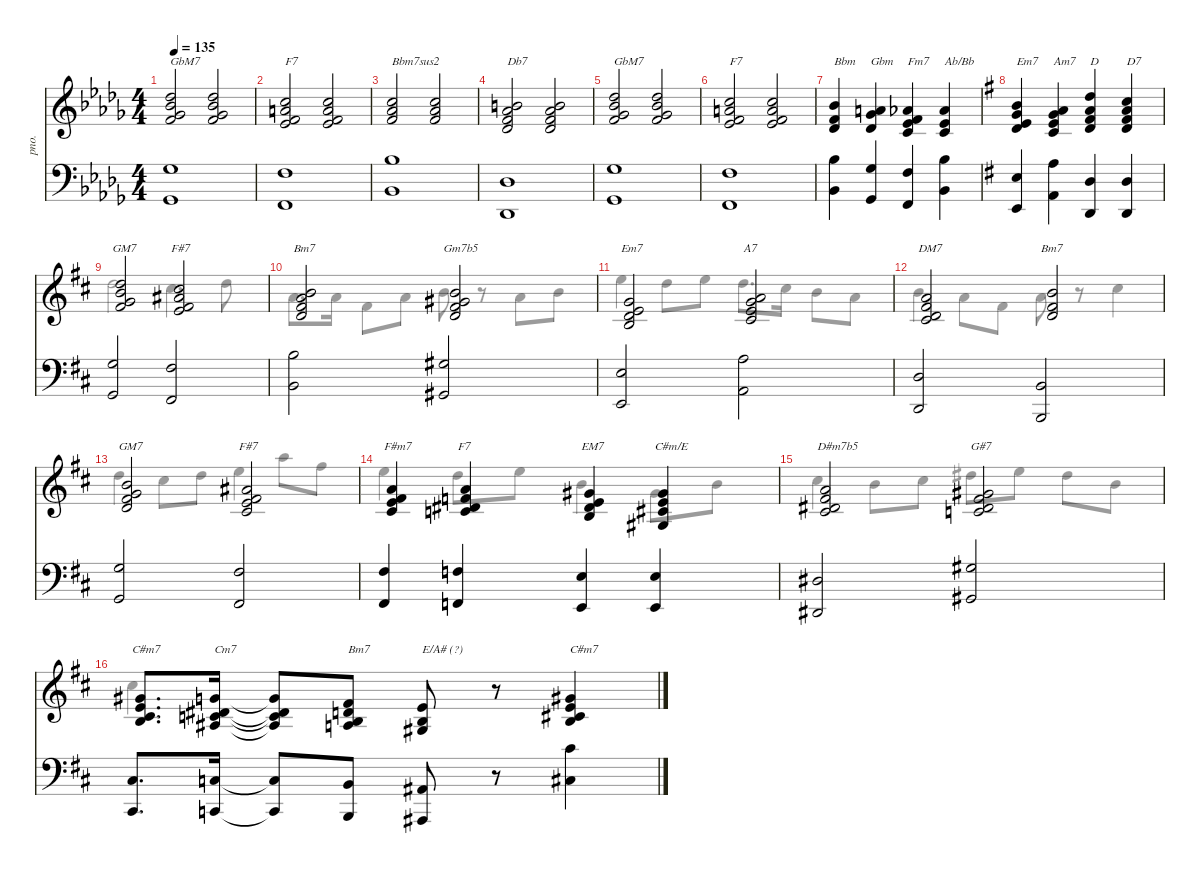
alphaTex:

\defaultSystemsLayout 4
\hideDynamics
\bracketExtendMode nobrackets
\track ("Acoustic Piano" "pno.") {instrument acousticgrandpiano}
\staff {score}
\tuning (E4 B3 G3 D3 A2 E2)
\voice
\ts (4 4)
\tempo 135
\clef g2
\ks bbminor
(6.1{acc b} 15.4{acc forcenatural} 14.2{acc b} 11.3{acc b}).2{txt "GbM7" dy mf instrument acousticgrandpiano} (1.1{acc forcenatural} 7.2{acc b} 15.3{acc b} 23.4{acc b}).2 |
(1.1{acc forcenatural} 10.2{acc forcenatural} 17.3{acc forcenatural} 13.4{acc b}).2{txt "F7"} (1.1{acc forcenatural} 10.2{acc forcenatural} 17.3{acc forcenatural} 13.4{acc b}).2 |
(1.1{acc forcenatural} 9.2{acc b} 17.3{acc forcenatural}).2{txt "Bbm7sus2"} (1.1{acc forcenatural} 9.2{acc b} 17.3{acc forcenatural}).2 |
(1.1{acc forcenatural} 13.3{acc b} 21.4{acc forcenatural} 2.2{acc b}).2{txt "Db7"} (2.2{acc b} 1.1{acc forcenatural} 18.4{acc b} 16.3{acc forcenatural}).2 |
(6.1{acc b} 15.4{acc forcenatural} 14.2{acc b} 11.3{acc b}).2{txt "GbM7"} (1.1{acc forcenatural} 7.2{acc b} 15.3{acc b} 23.4{acc b}).2 |
(1.1{acc forcenatural} 10.2{acc forcenatural} 17.3{acc forcenatural} 13.4{acc b}).2{txt "F7"} (1.1{acc forcenatural} 10.2{acc forcenatural} 17.3{acc forcenatural} 13.4{acc b}).2 |
(2.2{acc b} 1.1{acc forcenatural} 15.3{acc b}).4{txt "Bbm"} (2.2{acc b} 11.3{acc b} 19.4{acc forcenatural}).4{txt "Gbm"} (1.2{acc forcenatural} 8.3{acc b} 18.4{acc b} 1.1{acc forcenatural}).4{txt "Fm7"} (1.2{acc forcenatural} 8.3{acc b} 4.1{acc b}).4{txt "Ab/Bb"} |
\ks g
(3.2{acc forcenatural} 0.1{acc forcenatural} 12.3{acc forcenatural} 21.4{acc forcenatural}).4{txt "Em7"} (1.2{acc forcenatural} 3.1{acc forcenatural} 9.3{acc forcenatural} 19.4{acc forcenatural}).4{txt "Am7"} (3.2{acc forcenatural} 2.1{acc #} 14.3{acc forcenatural} 24.4{acc forcenatural}).4{txt "D"} (3.2{acc forcenatural} 2.1{acc #} 14.3{acc forcenatural} 22.4{acc forcenatural}).4{txt "D7"} |
\ks bminor
(2.1{acc #} 8.2{acc forcenatural} 16.3{acc forcenatural} 24.4{acc forcenatural}).2{txt "GM7"} (2.1{acc #} 11.2{acc #} 18.3{acc #} 14.4{acc forcenatural}).2{txt "F#7"} |
(5.1{acc forcenatural} 11.3{acc #} 12.4{acc forcenatural} 12.2{acc forcenatural}).2{txt "Bm7"} (9.2{acc #} 11.3{acc #} 7.1{acc forcenatural} 12.4{acc forcenatural}).2{txt "Gm7b5"} |
(3.1{acc forcenatural} 9.3{acc forcenatural} 9.4{acc forcenatural} 22.6{acc forcenatural}).2{txt "Em7"} (11.4{acc #} 9.3{acc forcenatural} 10.2{acc forcenatural} 3.1{acc forcenatural}).2{txt "A7"} |
(7.3{acc forcenatural} 7.2{acc #} 5.1{acc forcenatural} 11.4{acc #}).2{txt "DM7"} (7.3{acc forcenatural} 2.1{acc #} 12.2{acc forcenatural}).2{txt "Bm7"} |
(7.3{acc forcenatural} 8.2{acc forcenatural} 2.1{acc #} 21.4{acc forcenatural}).2{txt "GM7"} (11.4{acc #} 9.3{acc forcenatural} 2.1{acc #} 11.2{acc #}).2{txt "F#7"} |
(10.2{acc forcenatural} 11.3{acc #} 14.4{acc forcenatural} 16.5{acc #}).4{txt "F#m7"} (10.4{acc forcenatural} 8.3{acc #} 6.2{acc forcenatural} 5.1{acc forcenatural}).4{txt "F7"} (0.2{acc forcenatural} 8.3{acc #} 0.1{acc forcenatural} 18.4{acc #}).4{txt "EM7"} (6.3{acc #} 5.2{acc forcenatural} 4.1{acc #} 6.4{acc #}).4{txt "C#m/E"} |
(6.3{acc #} 4.2{acc #} 2.1{acc #} 19.4{acc forcenatural}).2{txt "D#m7b5"} (10.4{acc forcenatural} 8.3{acc #} 7.2{acc #} 4.1{acc #}).2{txt "G#7"} |
(6.3{acc #} 5.2{acc forcenatural} 4.1{acc #} 14.5{acc forcenatural}).8{d txt "C#m7"} (13.5{acc #} 10.4{acc forcenatural} 4.2{acc #} 3.1{acc forcenatural}).16{txt "Cm7"} (3.1{t acc forcenatural} 13.5{t acc #} 10.4{t acc forcenatural} 4.2{t acc #}).8 (7.4{acc forcenatural} 4.3{acc forcenatural} 21.5{acc #} 3.2{acc forcenatural}).8{txt "Bm7"} (0.2{acc forcenatural} 1.3{acc #} 0.1{acc forcenatural}).8{txt "E/A# (?)"} r.8 (0.2{acc forcenatural} 6.3{acc #} 0.1{acc forcenatural} 18.4{acc #}).4{txt "C#m7"}
\voice
\clef g2
\ottava regular
\simile none
\ks bbminor
|
|
|
|
|
|
|
\ks g
|
\ks bminor
24.4{acc forcenatural}.2 18.3{acc #}.4{d} 10.1{acc forcenatural}.8 |
5.1{acc forcenatural}.8{d} 5.1{acc forcenatural}.16 2.1{acc #}.8 5.1{acc forcenatural}.8 7.1{acc forcenatural}.8 r.8 5.1{acc forcenatural}.8 7.1{acc forcenatural}.8 |
12.1{acc forcenatural}.4 10.1{acc forcenatural}.8 12.1{acc forcenatural}.8 10.1{acc forcenatural}.8{d} 9.1{acc #}.16 7.1{acc forcenatural}.8 5.1{acc forcenatural}.8 |
7.1{acc forcenatural}.4 5.1{acc forcenatural}.8 2.1{acc #}.8 5.1{acc forcenatural}.8 r.8 9.1{acc #}.4 |
10.1{acc forcenatural}.4 9.1{acc #}.8 10.1{acc forcenatural}.8 12.1{acc forcenatural}.4 17.1{acc forcenatural}.8 14.1{acc #}.8 |
12.1{acc forcenatural}.4 10.1{acc forcenatural}.8 12.1{acc forcenatural}.8 7.1{acc forcenatural}.4 4.1{acc #}.8 7.1{acc forcenatural}.8 |
9.1{acc #}.4 7.1{acc forcenatural}.8 9.1{acc #}.8 11.1{acc #}.8 12.1{acc forcenatural}.8 11.1{acc #}.8 7.1{acc forcenatural}.8 |
9.1{acc #}.4
\staff {score}
\tuning (G2 D2 A1 E1 B0)
\clef f4
\ottava regular
\simile none
\ks bbminor
(4.2{acc b} 11.1{acc b}).1{dy mf beam Up} |
(10.1{acc forcenatural} 8.3{acc forcenatural}).1{beam Up} |
(3.1{acc b} 20.2{acc b}).1{beam Down} |
(6.1{acc b} 9.4{acc b}).1{beam Up} |
(4.2{acc b} 11.1{acc b}).1{beam Up} |
(10.1{acc forcenatural} 8.3{acc forcenatural}).1{beam Up} |
(15.1{acc b} 13.3{acc b}).4{beam Down} (11.1{acc b} 9.3{acc b}).4{beam Up} (10.1{acc forcenatural} 8.3{acc forcenatural}).4{beam Up} (15.1{acc b} 13.3{acc b}).4{beam Down} |
\ks g
(7.3{acc forcenatural} 9.1{acc forcenatural}).4{beam Up} (14.1{acc forcenatural} 12.3{acc forcenatural}).4{beam Down} (7.1{acc forcenatural} 5.3{acc forcenatural}).4{beam Up} (7.1{acc forcenatural} 0.2{acc forcenatural}).4{beam Up} |
\ks bminor
(0.1{acc forcenatural} 17.2{acc forcenatural}).2{beam Up} (11.1{acc #} 9.3{acc #}).2{beam Up} |
(16.1{acc forcenatural} 14.3{acc forcenatural}).2{beam Down} (1.1{acc #} 18.2{acc #}).2{beam Up} |
(2.2{acc forcenatural} 9.1{acc forcenatural}).2{beam Up} (14.1{acc forcenatural} 12.3{acc forcenatural}).2{beam Down} |
(0.2{acc forcenatural} 7.1{acc forcenatural}).2{beam Up} (2.3{acc forcenatural} 4.1{acc forcenatural}).2{beam Up} |
(0.1{acc forcenatural} 17.2{acc forcenatural}).2{beam Up} (11.1{acc #} 9.3{acc #}).2{beam Up} |
(11.1{acc #} 4.2{acc #}).4{beam Up} (3.2{acc forcenatural} 10.1{acc forcenatural}).4{beam Up} (9.1{acc forcenatural} 7.3{acc forcenatural}).4{beam Up} (9.1{acc forcenatural} 7.3{acc forcenatural}).4{beam Up} |
(1.2{acc #} 8.1{acc #}).2{beam Up} (1.1{acc #} 18.2{acc #}).2{beam Up} |
(6.1{acc #} 4.3{acc #}).8{d beam Up} (5.1{acc forcenatural} 3.3{acc forcenatural}).16{beam Up} (3.3{t acc forcenatural} 5.1{t acc forcenatural}).8{beam Up} (2.3{acc forcenatural} 4.1{acc forcenatural}).8{beam Up} (3.1{acc #} 1.3{acc #}).8{beam Up} r.8{beam Down} (6.1{acc #} 23.2{acc #}).4{beam Down}
